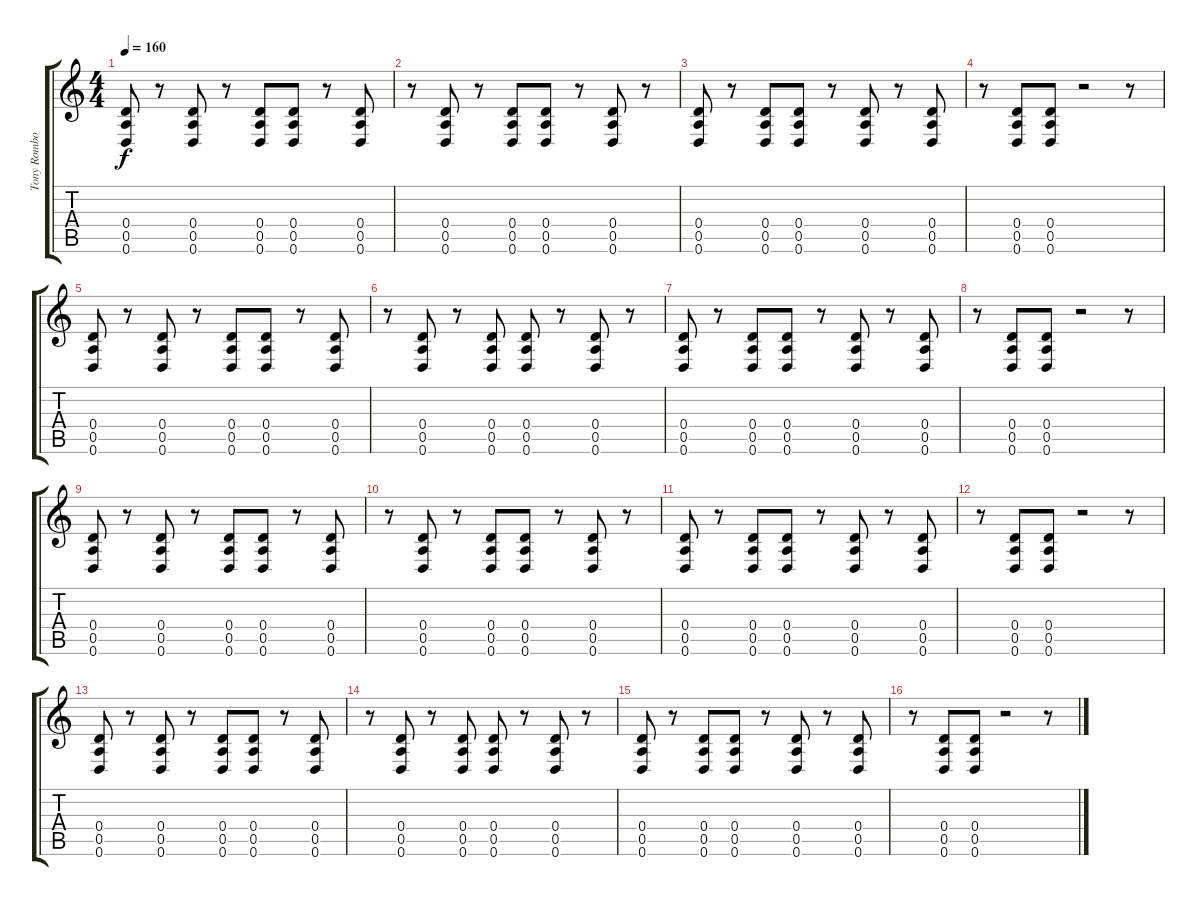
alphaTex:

\track ("Tony Rombola" "Tony Rombo") {instrument distortionguitar}
\staff {score tabs}
\tuning (E4 B3 G3 D3 A2 D2) {hide}
\ts (4 4)
\tempo 160
\clef g2
\ks c
(0.4 0.5 0.6).8{dy f} r.8 (0.4 0.5 0.6).8 r.8 (0.4 0.5 0.6).8 (0.4 0.5 0.6).8 r.8 (0.4 0.5 0.6).8 |
r.8 (0.4 0.5 0.6).8 r.8 (0.4 0.5 0.6).8{beam merge} (0.4 0.5 0.6).8 r.8 (0.4 0.5 0.6).8 r.8 |
(0.4 0.5 0.6).8 r.8 (0.4 0.5 0.6).8 (0.4 0.5 0.6).8 r.8 (0.4 0.5 0.6).8 r.8 (0.4 0.5 0.6).8 |
r.8 (0.4 0.5 0.6).8{beam merge} (0.4 0.5 0.6).8 r.2 r.8 |
(0.4 0.5 0.6).8 r.8 (0.4 0.5 0.6).8 r.8 (0.4 0.5 0.6).8 (0.4 0.5 0.6).8 r.8 (0.4 0.5 0.6).8 |
r.8 (0.4 0.5 0.6).8 r.8 (0.4 0.5 0.6).8 (0.4 0.5 0.6).8 r.8 (0.4 0.5 0.6).8 r.8 |
(0.4 0.5 0.6).8 r.8 (0.4 0.5 0.6).8 (0.4 0.5 0.6).8 r.8 (0.4 0.5 0.6).8 r.8 (0.4 0.5 0.6).8 |
r.8 (0.4 0.5 0.6).8{beam merge} (0.4 0.5 0.6).8 r.2 r.8 |
(0.4 0.5 0.6).8 r.8 (0.4 0.5 0.6).8 r.8 (0.4 0.5 0.6).8 (0.4 0.5 0.6).8 r.8 (0.4 0.5 0.6).8 |
r.8 (0.4 0.5 0.6).8 r.8 (0.4 0.5 0.6).8{beam merge} (0.4 0.5 0.6).8 r.8 (0.4 0.5 0.6).8 r.8 |
(0.4 0.5 0.6).8 r.8 (0.4 0.5 0.6).8 (0.4 0.5 0.6).8 r.8 (0.4 0.5 0.6).8 r.8 (0.4 0.5 0.6).8 |
r.8 (0.4 0.5 0.6).8{beam merge} (0.4 0.5 0.6).8 r.2 r.8 |
(0.4 0.5 0.6).8 r.8 (0.4 0.5 0.6).8 r.8 (0.4 0.5 0.6).8 (0.4 0.5 0.6).8 r.8 (0.4 0.5 0.6).8 |
r.8 (0.4 0.5 0.6).8 r.8 (0.4 0.5 0.6).8 (0.4 0.5 0.6).8 r.8 (0.4 0.5 0.6).8 r.8 |
(0.4 0.5 0.6).8 r.8 (0.4 0.5 0.6).8 (0.4 0.5 0.6).8 r.8 (0.4 0.5 0.6).8 r.8 (0.4 0.5 0.6).8 |
r.8 (0.4 0.5 0.6).8{beam merge} (0.4 0.5 0.6).8 r.2 r.8
